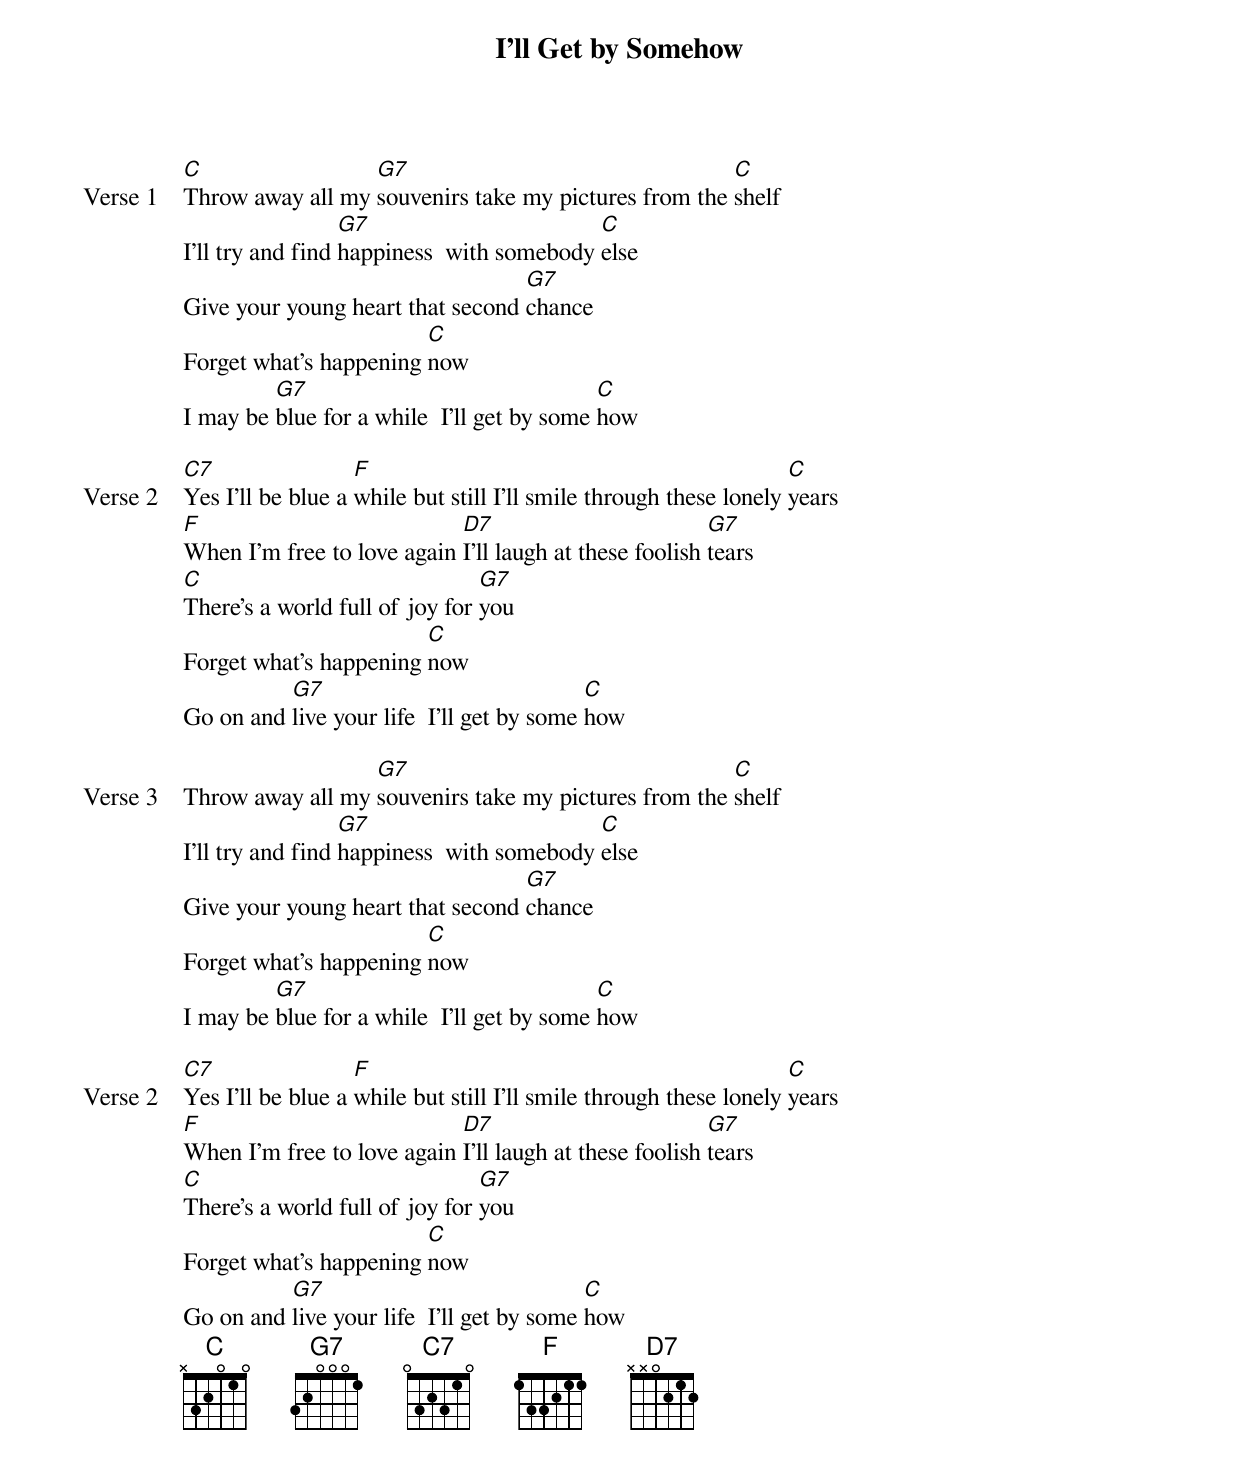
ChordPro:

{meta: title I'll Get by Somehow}
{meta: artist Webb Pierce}
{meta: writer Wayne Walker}

{start_of_verse: Verse 1}
[C]Throw away all my [G7]souvenirs take my pictures from the [C]shelf
I'll try and find [G7]happiness  with somebody [C]else
Give your young heart that second [G7]chance
Forget what's happening [C]now
I may be [G7]blue for a while  I'll get by some [C]how
{end_of_verse}

{start_of_verse: Verse 2}
[C7]Yes I'll be blue a [F]while but still I'll smile through these lonely [C]years
[F]When I'm free to love again [D7]I'll laugh at these foolish [G7]tears
[C]There's a world full of joy for [G7]you
Forget what's happening [C]now
Go on and [G7]live your life  I'll get by some [C]how
{end_of_verse}

{start_of_verse: Verse 3}
Throw away all my [G7]souvenirs take my pictures from the [C]shelf
I'll try and find [G7]happiness  with somebody [C]else
Give your young heart that second [G7]chance
Forget what's happening [C]now
I may be [G7]blue for a while  I'll get by some [C]how
{end_of_verse}

{start_of_verse: Verse 2}
[C7]Yes I'll be blue a [F]while but still I'll smile through these lonely [C]years
[F]When I'm free to love again [D7]I'll laugh at these foolish [G7]tears
[C]There's a world full of joy for [G7]you
Forget what's happening [C]now
Go on and [G7]live your life  I'll get by some [C]how
{end_of_verse}
